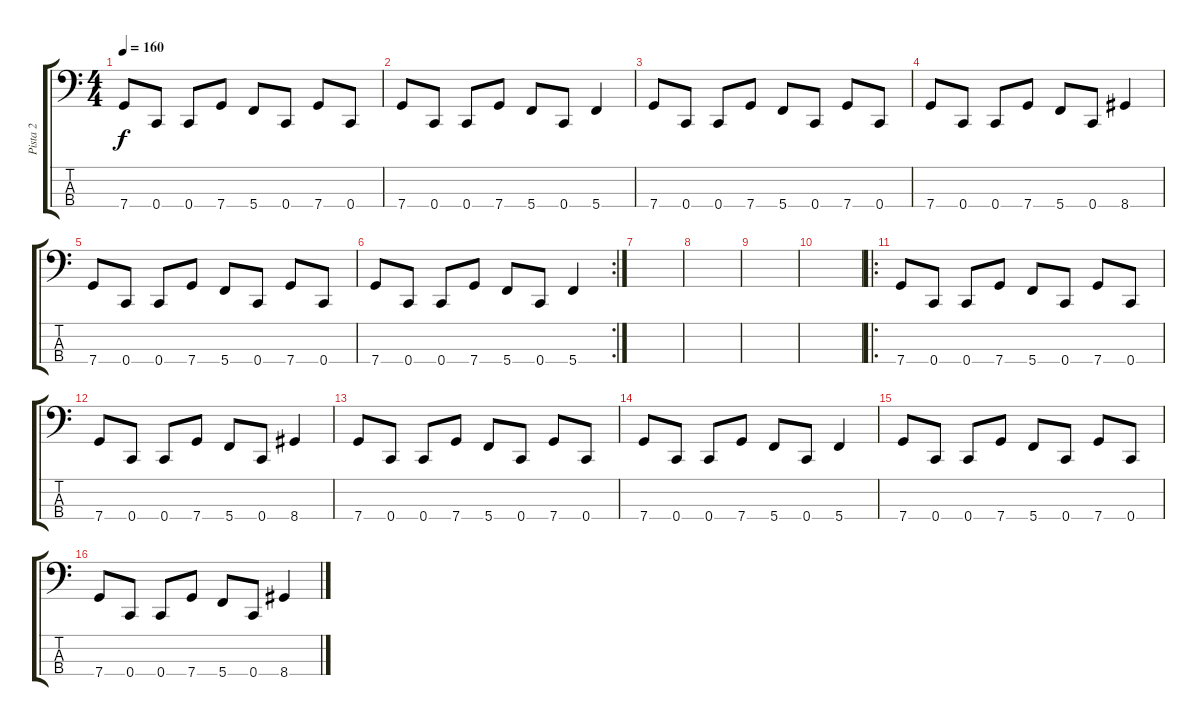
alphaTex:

\track ("Pista 2" "Pista 2") {instrument electricbassfinger}
\staff {score tabs}
\tuning (F2 C2 G1 C1) {hide}
\ts (4 4)
\tempo 160
\clef f4
\ks c
7.4.8{dy f} 0.4.8 0.4.8 7.4.8 5.4.8 0.4.8 7.4.8 0.4.8 |
7.4.8 0.4.8 0.4.8 7.4.8 5.4.8 0.4.8 5.4.4 |
7.4.8 0.4.8 0.4.8 7.4.8 5.4.8 0.4.8 7.4.8 0.4.8 |
7.4.8 0.4.8 0.4.8 7.4.8 5.4.8 0.4.8 8.4.4 |
7.4.8 0.4.8 0.4.8 7.4.8 5.4.8 0.4.8 7.4.8 0.4.8 |
\rc 2
7.4.8 0.4.8 0.4.8 7.4.8 5.4.8 0.4.8 5.4.4 |
|
|
|
|
\ro
7.4.8 0.4.8 0.4.8 7.4.8 5.4.8 0.4.8 7.4.8 0.4.8 |
7.4.8 0.4.8 0.4.8 7.4.8 5.4.8 0.4.8 8.4.4 |
7.4.8 0.4.8 0.4.8 7.4.8 5.4.8 0.4.8 7.4.8 0.4.8 |
7.4.8 0.4.8 0.4.8 7.4.8 5.4.8 0.4.8 5.4.4 |
7.4.8 0.4.8 0.4.8 7.4.8 5.4.8 0.4.8 7.4.8 0.4.8 |
7.4.8 0.4.8 0.4.8 7.4.8 5.4.8 0.4.8 8.4.4
